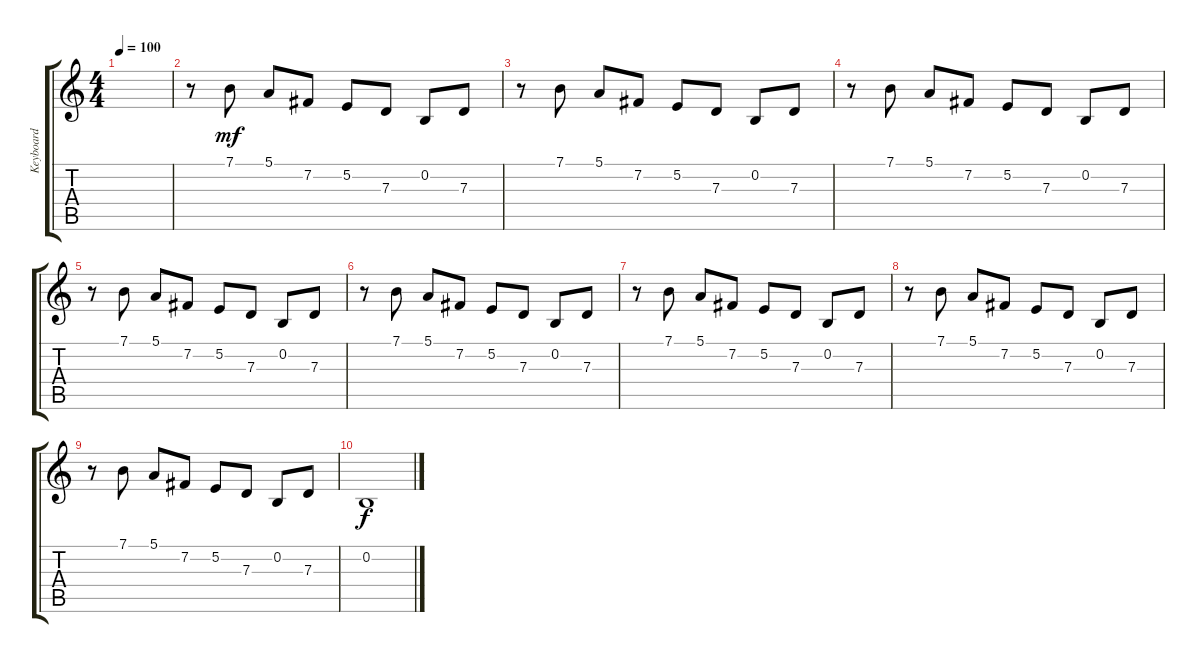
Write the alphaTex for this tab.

\track ("Keyboard" "Keyboard") {instrument recorder}
\staff {score tabs}
\tuning (E4 B3 G3 D3 A2 E2) {hide}
\ts (4 4)
\tempo 100
\clef g2
\ks c
|
r.8{instrument pizzicatostrings} 7.1.8{dy mf} 5.1.8 7.2.8 5.2.8 7.3.8 0.2.8 7.3.8 |
r.8 7.1.8 5.1.8 7.2.8 5.2.8 7.3.8 0.2.8 7.3.8 |
r.8 7.1.8 5.1.8 7.2.8 5.2.8 7.3.8 0.2.8 7.3.8 |
r.8 7.1.8 5.1.8 7.2.8 5.2.8 7.3.8 0.2.8 7.3.8 |
r.8 7.1.8 5.1.8 7.2.8 5.2.8 7.3.8 0.2.8 7.3.8 |
r.8 7.1.8 5.1.8 7.2.8 5.2.8 7.3.8 0.2.8 7.3.8 |
r.8 7.1.8 5.1.8 7.2.8 5.2.8 7.3.8 0.2.8 7.3.8 |
r.8 7.1.8 5.1.8 7.2.8 5.2.8 7.3.8 0.2.8 7.3.8 |
0.2.1{dy f}
